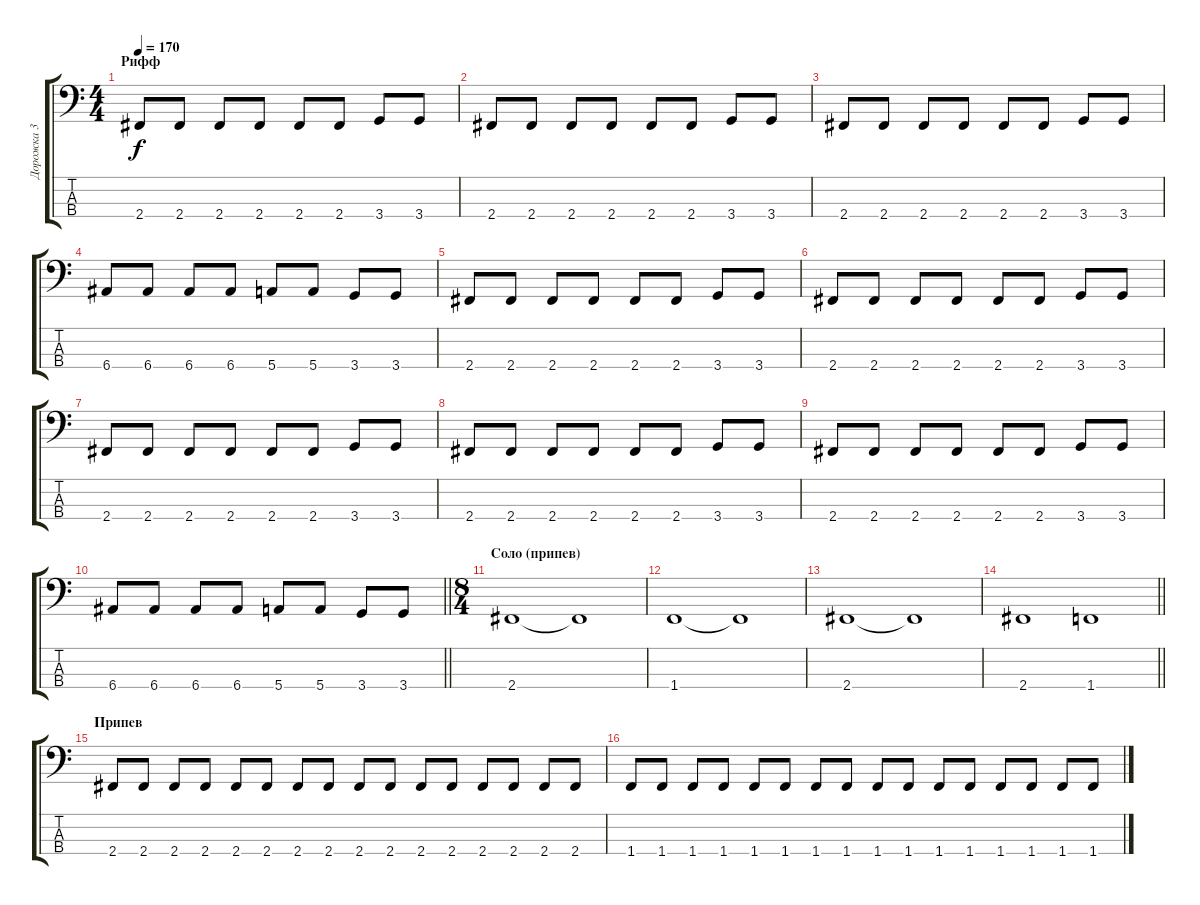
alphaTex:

\track ("Дорожка 3" "Дорожка 3") {instrument electricbasspick}
\staff {score tabs}
\tuning (G2 D2 A1 E1) {hide}
\ts (4 4)
\section ("" "Рифф")
\tempo 170
\clef f4
\ks c
2.4.8{dy f} 2.4.8 2.4.8 2.4.8 2.4.8 2.4.8 3.4.8 3.4.8 |
2.4.8 2.4.8 2.4.8 2.4.8 2.4.8 2.4.8 3.4.8 3.4.8 |
2.4.8 2.4.8 2.4.8 2.4.8 2.4.8 2.4.8 3.4.8 3.4.8 |
6.4.8 6.4.8 6.4.8 6.4.8 5.4.8 5.4.8 3.4.8 3.4.8 |
2.4.8 2.4.8 2.4.8 2.4.8 2.4.8 2.4.8 3.4.8 3.4.8 |
2.4.8 2.4.8 2.4.8 2.4.8 2.4.8 2.4.8 3.4.8 3.4.8 |
2.4.8 2.4.8 2.4.8 2.4.8 2.4.8 2.4.8 3.4.8 3.4.8 |
2.4.8 2.4.8 2.4.8 2.4.8 2.4.8 2.4.8 3.4.8 3.4.8 |
2.4.8 2.4.8 2.4.8 2.4.8 2.4.8 2.4.8 3.4.8 3.4.8 |
\barLineRight lightlight
6.4.8 6.4.8 6.4.8 6.4.8 5.4.8 5.4.8 3.4.8 3.4.8 |
\ts (8 4)
\section ("" "Соло (припев)")
2.4.1 2.4{t}.1 |
1.4.1 1.4{t}.1 |
2.4.1 2.4{t}.1 |
\barLineRight lightlight
2.4.1 1.4.1 |
\section ("" "Припев")
2.4.8 2.4.8 2.4.8 2.4.8 2.4.8 2.4.8 2.4.8 2.4.8 2.4.8 2.4.8 2.4.8 2.4.8 2.4.8 2.4.8 2.4.8 2.4.8 |
1.4.8 1.4.8 1.4.8 1.4.8 1.4.8 1.4.8 1.4.8 1.4.8 1.4.8 1.4.8 1.4.8 1.4.8 1.4.8 1.4.8 1.4.8 1.4.8
